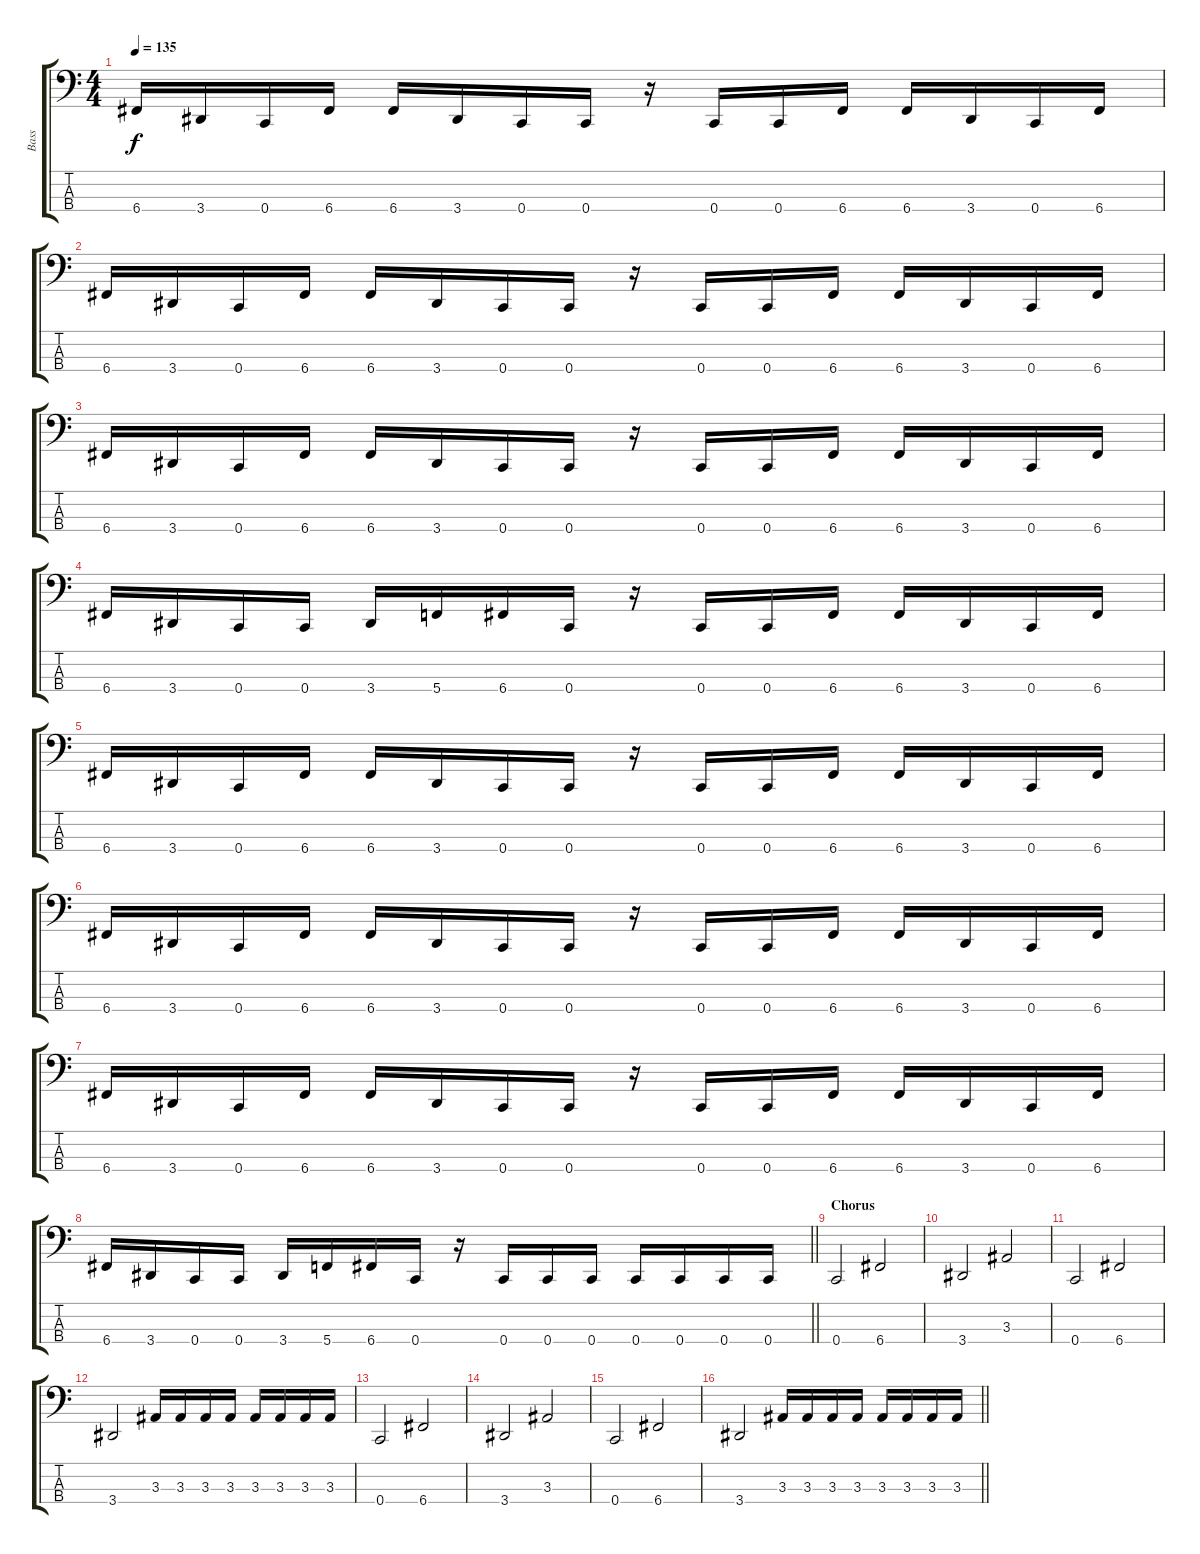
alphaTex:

\track ("Bass" "Bass") {instrument electricbasspick}
\staff {score tabs}
\tuning (F2 C2 G1 C1) {hide}
\ts (4 4)
\tempo 135
\clef f4
\ks c
6.4.16{dy f} 3.4.16 0.4.16 6.4.16 6.4.16 3.4.16 0.4.16 0.4.16 r.16 0.4.16 0.4.16 6.4.16 6.4.16 3.4.16 0.4.16 6.4.16 |
6.4.16 3.4.16 0.4.16 6.4.16 6.4.16 3.4.16 0.4.16 0.4.16 r.16 0.4.16 0.4.16 6.4.16 6.4.16 3.4.16 0.4.16 6.4.16 |
6.4.16 3.4.16 0.4.16 6.4.16 6.4.16 3.4.16 0.4.16 0.4.16 r.16 0.4.16 0.4.16 6.4.16 6.4.16 3.4.16 0.4.16 6.4.16 |
6.4.16 3.4.16 0.4.16 0.4.16 3.4.16 5.4.16 6.4.16 0.4.16 r.16 0.4.16 0.4.16 6.4.16 6.4.16 3.4.16 0.4.16 6.4.16 |
6.4.16 3.4.16 0.4.16 6.4.16 6.4.16 3.4.16 0.4.16 0.4.16 r.16 0.4.16 0.4.16 6.4.16 6.4.16 3.4.16 0.4.16 6.4.16 |
6.4.16 3.4.16 0.4.16 6.4.16 6.4.16 3.4.16 0.4.16 0.4.16 r.16 0.4.16 0.4.16 6.4.16 6.4.16 3.4.16 0.4.16 6.4.16 |
6.4.16 3.4.16 0.4.16 6.4.16 6.4.16 3.4.16 0.4.16 0.4.16 r.16 0.4.16 0.4.16 6.4.16 6.4.16 3.4.16 0.4.16 6.4.16 |
\barLineRight lightlight
6.4.16 3.4.16 0.4.16 0.4.16 3.4.16 5.4.16 6.4.16 0.4.16 r.16 0.4.16 0.4.16 0.4.16 0.4.16 0.4.16 0.4.16 0.4.16 |
\section ("" "Chorus")
0.4.2 6.4.2 |
3.4.2 3.3.2 |
0.4.2 6.4.2 |
3.4.2 3.3.16 3.3.16 3.3.16 3.3.16 3.3.16 3.3.16 3.3.16 3.3.16 |
0.4.2 6.4.2 |
3.4.2 3.3.2 |
0.4.2 6.4.2 |
\barLineRight lightlight
3.4.2 3.3.16 3.3.16 3.3.16 3.3.16 3.3.16 3.3.16 3.3.16 3.3.16
